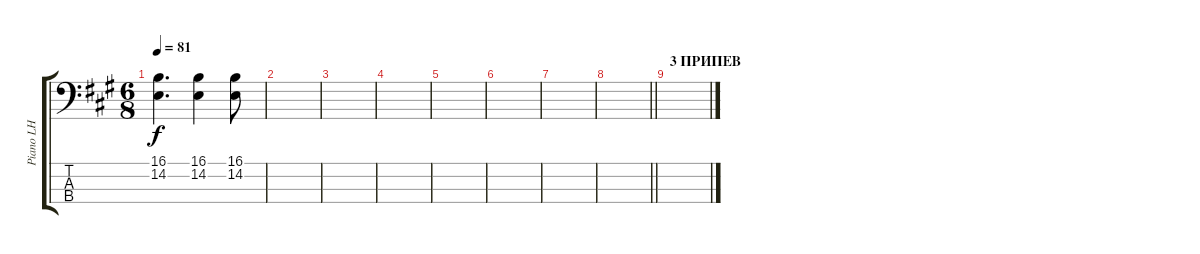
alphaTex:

\track ("Piano LH" "Piano LH") {instrument brightacousticpiano}
\staff {score tabs}
\tuning (G2 D2 A1 E1) {hide}
\ts (6 8)
\tempo 81
\clef f4
\ks a
(16.1 14.2).4{d dy f} (16.1 14.2).4 (16.1 14.2).8 |
|
|
|
|
|
|
\barLineRight lightlight
|
\section ("" "3 ПРИПЕВ")
